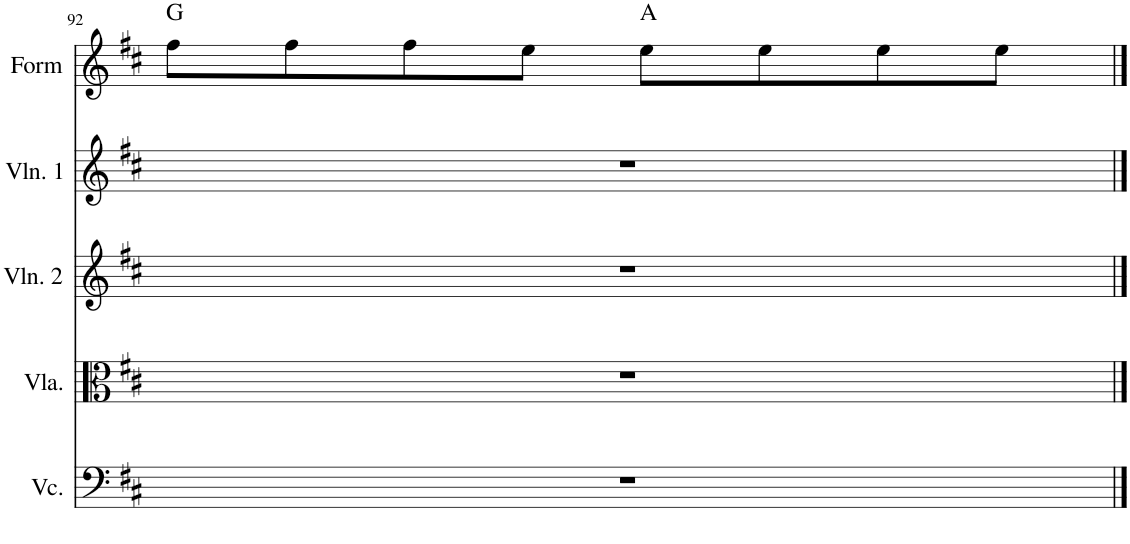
**kern	**kern	**kern	**kern	**kern	**harte
*part5	*part4	*part3	*part2	*part1	*part1
*staff5	*staff4	*staff3	*staff2	*staff1	*
*I"Violoncello	*I"Viola	*I"Violin 2	*I"Violin 1	*I"Form	*
*I'Vc.	*I'Vla.	*I'Vln. 2	*I'Vln. 1	*I'Form	*
!!LO:PB:g=z
*clefF4	*clefC3	*clefG2	*clefG2	*clefG2	*
*k[f#c#]	*k[f#c#]	*k[f#c#]	*k[f#c#]	*k[f#c#]	*
*M4/4	*M4/4	*M4/4	*M4/4	*M4/4	*
=92	=92	=92	=92	=92	=92
1r	1r	1r	1r	8ff#\L	G:maj
.	.	.	.	8ff#\	.
.	.	.	.	8ff#\	.
.	.	.	.	8ee\J	.
.	.	.	.	8ee\L	A:maj
.	.	.	.	8ee\	.
.	.	.	.	8ee\	.
.	.	.	.	8ee\J	.
==	==	==	==	==	==
*-	*-	*-	*-	*-	*-
